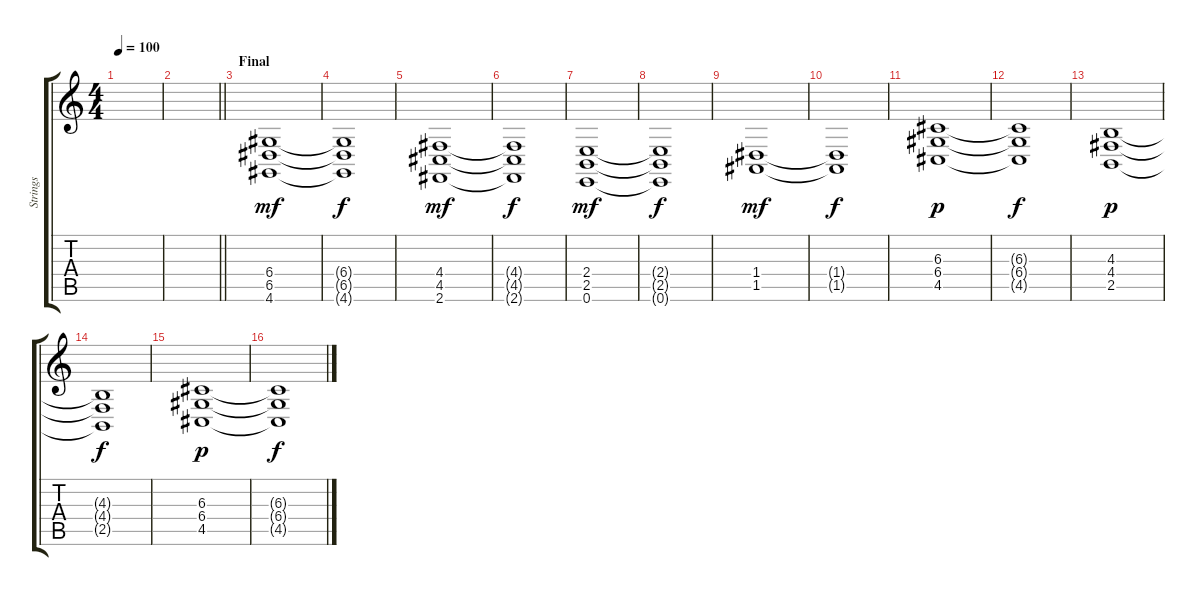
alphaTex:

\track ("Strings" "Strings") {instrument stringensemble2}
\staff {score tabs}
\tuning (E4 B3 G3 D3 A2 E2) {hide}
\ts (4 4)
\tempo 100
\clef g2
\ks c
|
\barLineRight lightlight
|
\section ("" "Final")
(6.4 6.5 4.6).1{dy mf volume 14} |
(6.4{t} 6.5{t} 4.6{t}).1{dy f volume 11} |
(4.4 4.5 2.6).1{dy mf volume 14} |
(4.4{t} 4.5{t} 2.6{t}).1{dy f volume 11} |
(2.4 2.5 0.6).1{dy mf volume 14} |
(2.4{t} 2.5{t} 0.6{t}).1{dy f volume 11} |
(1.4 1.5).1{dy mf volume 14} |
(1.4{t} 1.5{t}).1{dy f volume 11} |
(6.3 6.4 4.5).1{dy p volume 16} |
(6.3{t} 6.4{t} 4.5{t}).1{dy f} |
(4.3 4.4 2.5).1{dy p volume 16} |
(4.3{t} 4.4{t} 2.5{t}).1{dy f} |
(6.3 6.4 4.5).1{dy p volume 16} |
(6.3{t} 6.4{t} 4.5{t}).1{dy f}
